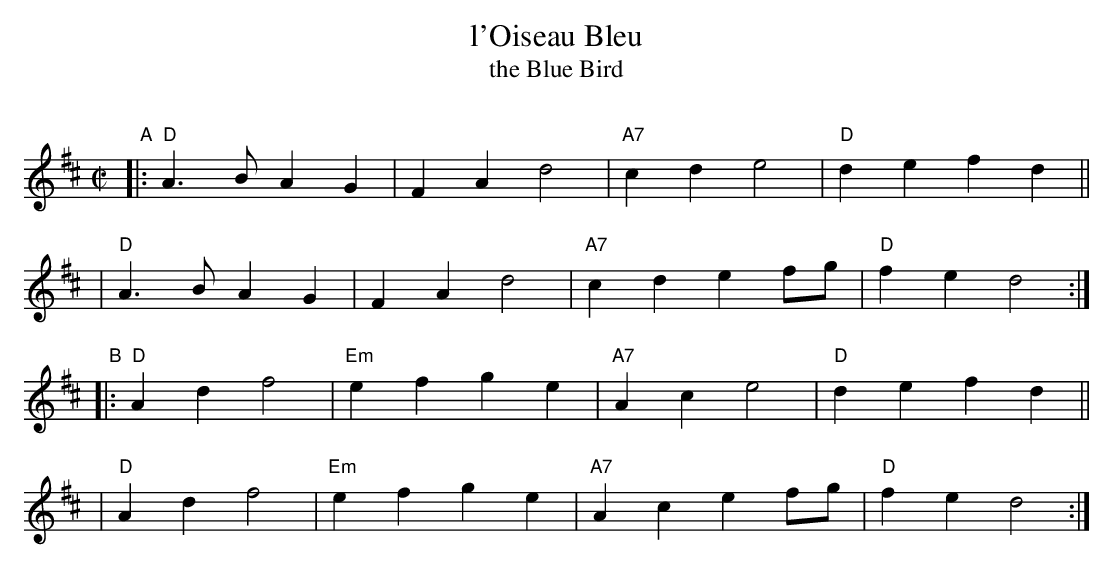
X:1
T: l'Oiseau Bleu
T: the Blue Bird
C:
M: C|
L: 1/8
K: D
"^A"\
|:"D"A3B A2G2 | F2A2 d4 | "A7"c2d2 e4 | "D"d2e2 f2d2 ||
| "D"A3B A2G2 | F2A2 d4 | "A7"c2d2 e2fg | "D"f2e2 d4 :|
"^B"\
|:"D"A2d2 f4 | "Em"e2f2 g2e2 | "A7"A2c2 e4 | "D"d2e2 f2d2 ||
| "D"A2d2 f4 | "Em"e2f2 g2e2 | "A7"A2c2 e2fg | "D"f2e2 d4 :|
